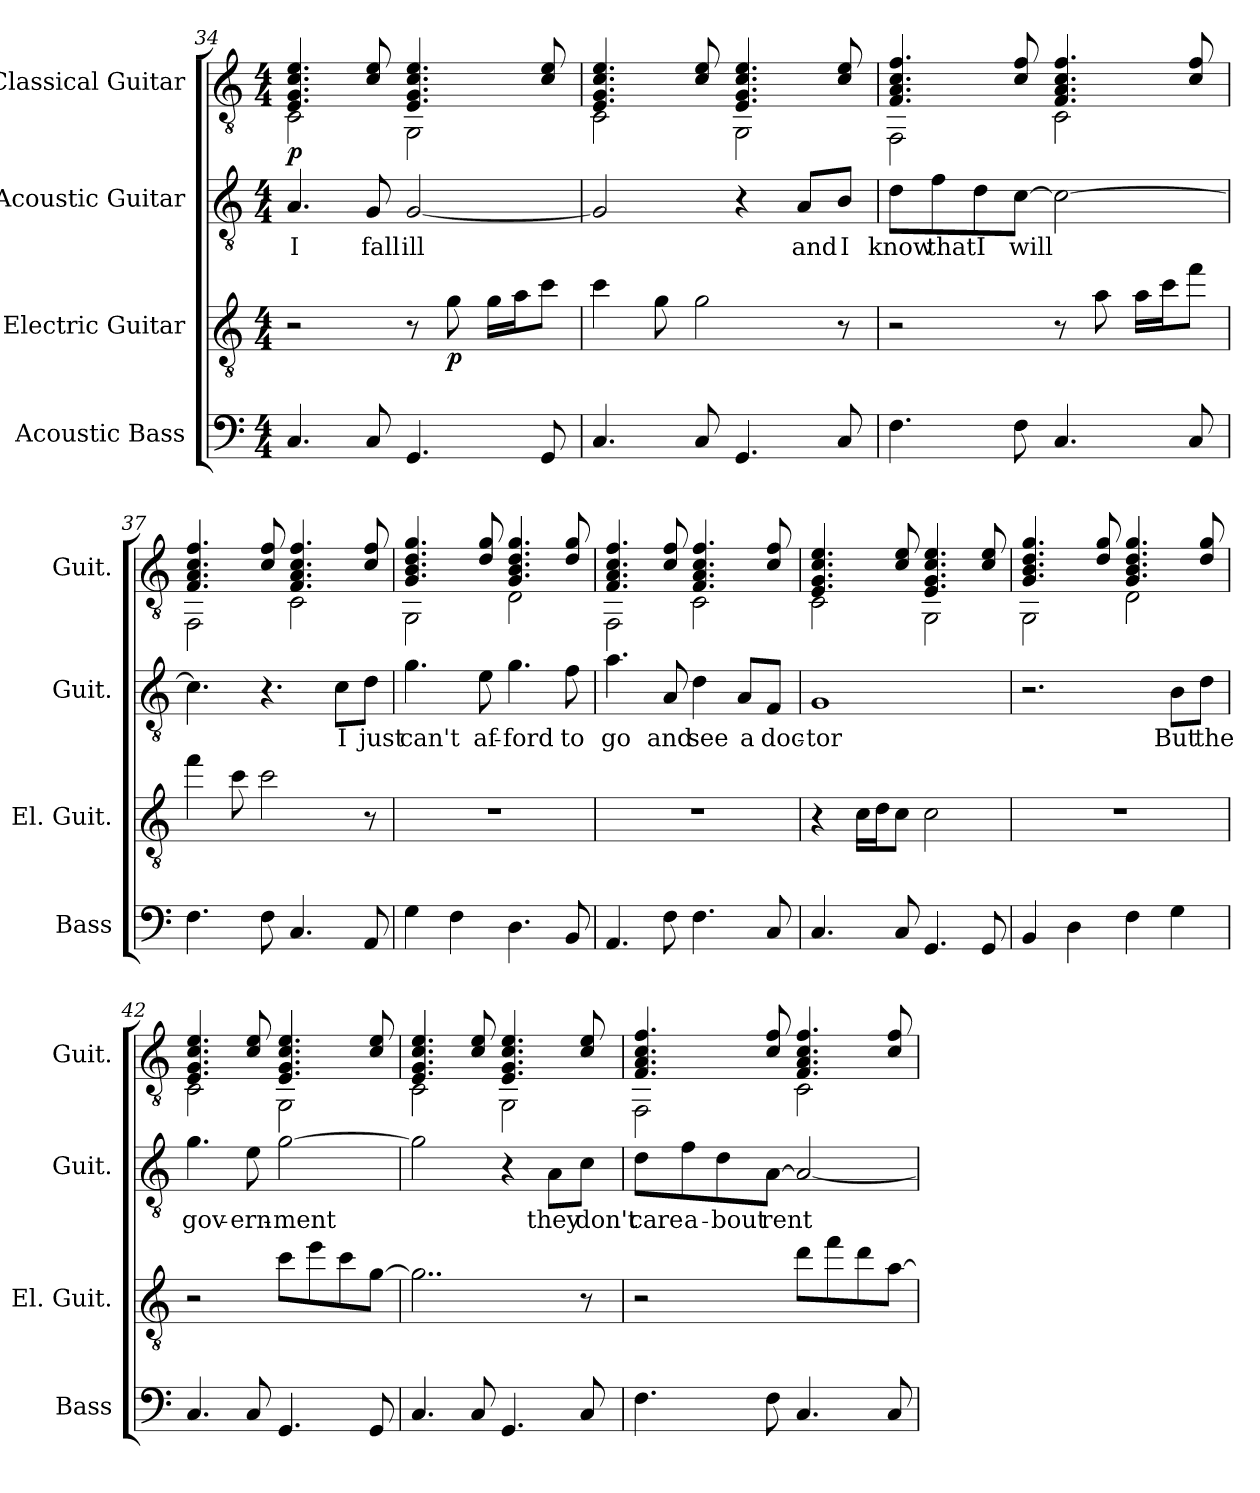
**kern	**kern	**dynam	**kern	**text	**kern	**dynam
*part4	*part3	*part3	*part2	*part2	*part1	*part1
*staff4	*staff3	*staff3	*staff2	*staff2	*staff1	*staff1
*I"Acoustic Bass	*I"Electric Guitar	*	*I"Acoustic Guitar	*	*I"Classical Guitar	*
*I'Bass	*I'El. Guit.	*	*I'Guit.	*	*I'Guit.	*
*clefF4	*clefGv2	*	*clefGv2	*	*clefGv2	*
*ITrd7c12	*	*	*	*	*	*
*k[]	*k[]	*	*k[]	*	*k[]	*
*M4/4	*M4/4	*	*M4/4	*	*M4/4	*
=34	=34	=34	=34	=34	=34	=34
!	!	!	!	!LO:LY:b	!	!LO:DY:b
*	*	*	*	*	*^	*
4.CC/	2r	.	4.A/	I	4.E/ 4.G/ 4.c/ 4.e/	2C\	p
!	!	!	!	!LO:LY:b	!	!	!
8CC/	.	.	8G/	fall	8c/ 8e/	.	.
!	!	!	!	!LO:LY:b	!	!	!
4.GGG/	8r	.	[2G/	ill	4.E/ 4.G/ 4.c/ 4.e/	2GG\	.
!	!	!LO:DY:b	!	!	!	!	!
.	8g\	p	.	.	.	.	.
.	16g\LL	.	.	.	.	.	.
.	16a\J	.	.	.	.	.	.
8GGG/	8cc\J	.	.	.	8c/ 8e/	.	.
=35	=35	=35	=35	=35	=35	=35	=35
4.CC/	4cc\	.	2G/]	.	4.E/ 4.G/ 4.c/ 4.e/	2C\	.
.	8g\	.	.	.	.	.	.
8CC/	2g\	.	.	.	8c/ 8e/	.	.
4.GGG/	.	.	4r	.	4.E/ 4.G/ 4.c/ 4.e/	2GG\	.
!	!	!	!	!LO:LY:b	!	!	!
.	.	.	8A/L	and	.	.	.
!	!	!	!	!LO:LY:b	!	!	!
8CC/	8r	.	8B/J	I	8c/ 8e/	.	.
!!LO:LB:g=z	!!
=36	=36	=36	=36	=36	=36	=36	=36
!	!	!	!	!LO:LY:b	!	!	!
4.FF\	2r	.	8d\L	know	4.F/ 4.A/ 4.c/ 4.f/	2FF\	.
!	!	!	!	!LO:LY:b	!	!	!
.	.	.	8f\	that	.	.	.
!	!	!	!	!LO:LY:b	!	!	!
.	.	.	8d\	I	.	.	.
!	!	!	!	!LO:LY:b	!	!	!
8FF\	.	.	[8c\J	will	8c/ 8f/	.	.
4.CC/	8r	.	2c\_	.	4.F/ 4.A/ 4.c/ 4.f/	2C\	.
.	8a\	.	.	.	.	.	.
.	16a\LL	.	.	.	.	.	.
.	16cc\J	.	.	.	.	.	.
8CC/	8ff\J	.	.	.	8c/ 8f/	.	.
=37	=37	=37	=37	=37	=37	=37	=37
4.FF\	4ff\	.	4.c\]	.	4.F/ 4.A/ 4.c/ 4.f/	2FF\	.
.	8cc\	.	.	.	.	.	.
8FF\	2cc\	.	4.r	.	8c/ 8f/	.	.
4.CC/	.	.	.	.	4.F/ 4.A/ 4.c/ 4.f/	2C\	.
!	!	!	!	!LO:LY:b	!	!	!
.	.	.	8c\L	I	.	.	.
!	!	!	!	!LO:LY:b	!	!	!
8AAA/	8r	.	8d\J	just	8c/ 8f/	.	.
=38	=38	=38	=38	=38	=38	=38	=38
!	!	!	!	!LO:LY:b	!	!	!
4GG\	1r	.	4.g\	can't	4.G/ 4.B/ 4.d/ 4.g/	2GG\	.
4FF\	.	.	.	.	.	.	.
!	!	!	!	!LO:LY:b	!	!	!
.	.	.	8e\	af-	8d/ 8g/	.	.
!	!	!	!	!LO:LY:b	!	!	!
4.DD\	.	.	4.g\	-ford	4.G/ 4.B/ 4.d/ 4.g/	2D\	.
!	!	!	!	!LO:LY:b	!	!	!
8BBB/	.	.	8f\	to	8d/ 8g/	.	.
=39	=39	=39	=39	=39	=39	=39	=39
!	!	!	!	!LO:LY:b	!	!	!
4.AAA/	1r	.	4.a\	go	4.F/ 4.A/ 4.c/ 4.f/	2FF\	.
!	!	!	!	!LO:LY:b	!	!	!
8FF\	.	.	8A/	and	8c/ 8f/	.	.
!	!	!	!	!LO:LY:b	!	!	!
4.FF\	.	.	4d\	see	4.F/ 4.A/ 4.c/ 4.f/	2C\	.
!	!	!	!	!LO:LY:b	!	!	!
.	.	.	8A/L	a	.	.	.
!	!	!	!	!LO:LY:b	!	!	!
8CC/	.	.	8F/J	doc-	8c/ 8f/	.	.
!!LO:PB:g=z	!!
=40	=40	=40	=40	=40	=40	=40	=40
!	!	!	!	!LO:LY:b	!	!	!
4.CC/	4r	.	1G	-tor	4.E/ 4.G/ 4.c/ 4.e/	2C\	.
.	16c\LL	.	.	.	.	.	.
.	16d\J	.	.	.	.	.	.
8CC/	8c\J	.	.	.	8c/ 8e/	.	.
4.GGG/	2c\	.	.	.	4.E/ 4.G/ 4.c/ 4.e/	2GG\	.
8GGG/	.	.	.	.	8c/ 8e/	.	.
=41	=41	=41	=41	=41	=41	=41	=41
4BBB/	1r	.	2.r	.	4.G/ 4.B/ 4.d/ 4.g/	2GG\	.
4DD\	.	.	.	.	.	.	.
.	.	.	.	.	8d/ 8g/	.	.
4FF\	.	.	.	.	4.G/ 4.B/ 4.d/ 4.g/	2D\	.
!	!	!	!	!LO:LY:b	!	!	!
4GG\	.	.	8B\L	But	.	.	.
!	!	!	!	!LO:LY:b	!	!	!
.	.	.	8d\J	the	8d/ 8g/	.	.
=42	=42	=42	=42	=42	=42	=42	=42
!	!	!	!	!LO:LY:b	!	!	!
4.CC/	2r	.	4.g\	gov-	4.E/ 4.G/ 4.c/ 4.e/	2C\	.
!	!	!	!	!LO:LY:b	!	!	!
8CC/	.	.	8e\	-ern-	8c/ 8e/	.	.
!	!	!	!	!LO:LY:b	!	!	!
4.GGG/	8cc\L	.	[2g\	-ment	4.E/ 4.G/ 4.c/ 4.e/	2GG\	.
.	8ee\	.	.	.	.	.	.
.	8cc\	.	.	.	.	.	.
8GGG/	[8g\J	.	.	.	8c/ 8e/	.	.
=43	=43	=43	=43	=43	=43	=43	=43
4.CC/	2..g\]	.	2g\]	.	4.E/ 4.G/ 4.c/ 4.e/	2C\	.
8CC/	.	.	.	.	8c/ 8e/	.	.
4.GGG/	.	.	4r	.	4.E/ 4.G/ 4.c/ 4.e/	2GG\	.
!	!	!	!	!LO:LY:b	!	!	!
.	.	.	8A\L	they	.	.	.
!	!	!	!	!LO:LY:b	!	!	!
8CC/	8r	.	8c\J	don't	8c/ 8e/	.	.
!!LO:LB:g=z	!!
=44	=44	=44	=44	=44	=44	=44	=44
!	!	!	!	!LO:LY:b	!	!	!
4.FF\	2r	.	8d\L	care	4.F/ 4.A/ 4.c/ 4.f/	2FF\	.
!	!	!	!	!LO:LY:b	!	!	!
.	.	.	8f\	a-	.	.	.
!	!	!	!	!LO:LY:b	!	!	!
.	.	.	8d\	-bout	.	.	.
!	!	!	!	!LO:LY:b	!	!	!
8FF\	.	.	[8A\J	rent	8c/ 8f/	.	.
4.CC/	8dd\L	.	2A/_	.	4.F/ 4.A/ 4.c/ 4.f/	2C\	.
.	8ff\	.	.	.	.	.	.
.	8dd\	.	.	.	.	.	.
8CC/	[8a\J	.	.	.	8c/ 8f/	.	.
*	*	*	*	*	*v	*v	*
=	=	=	=	=	=	=
*-	*-	*-	*-	*-	*-	*-
